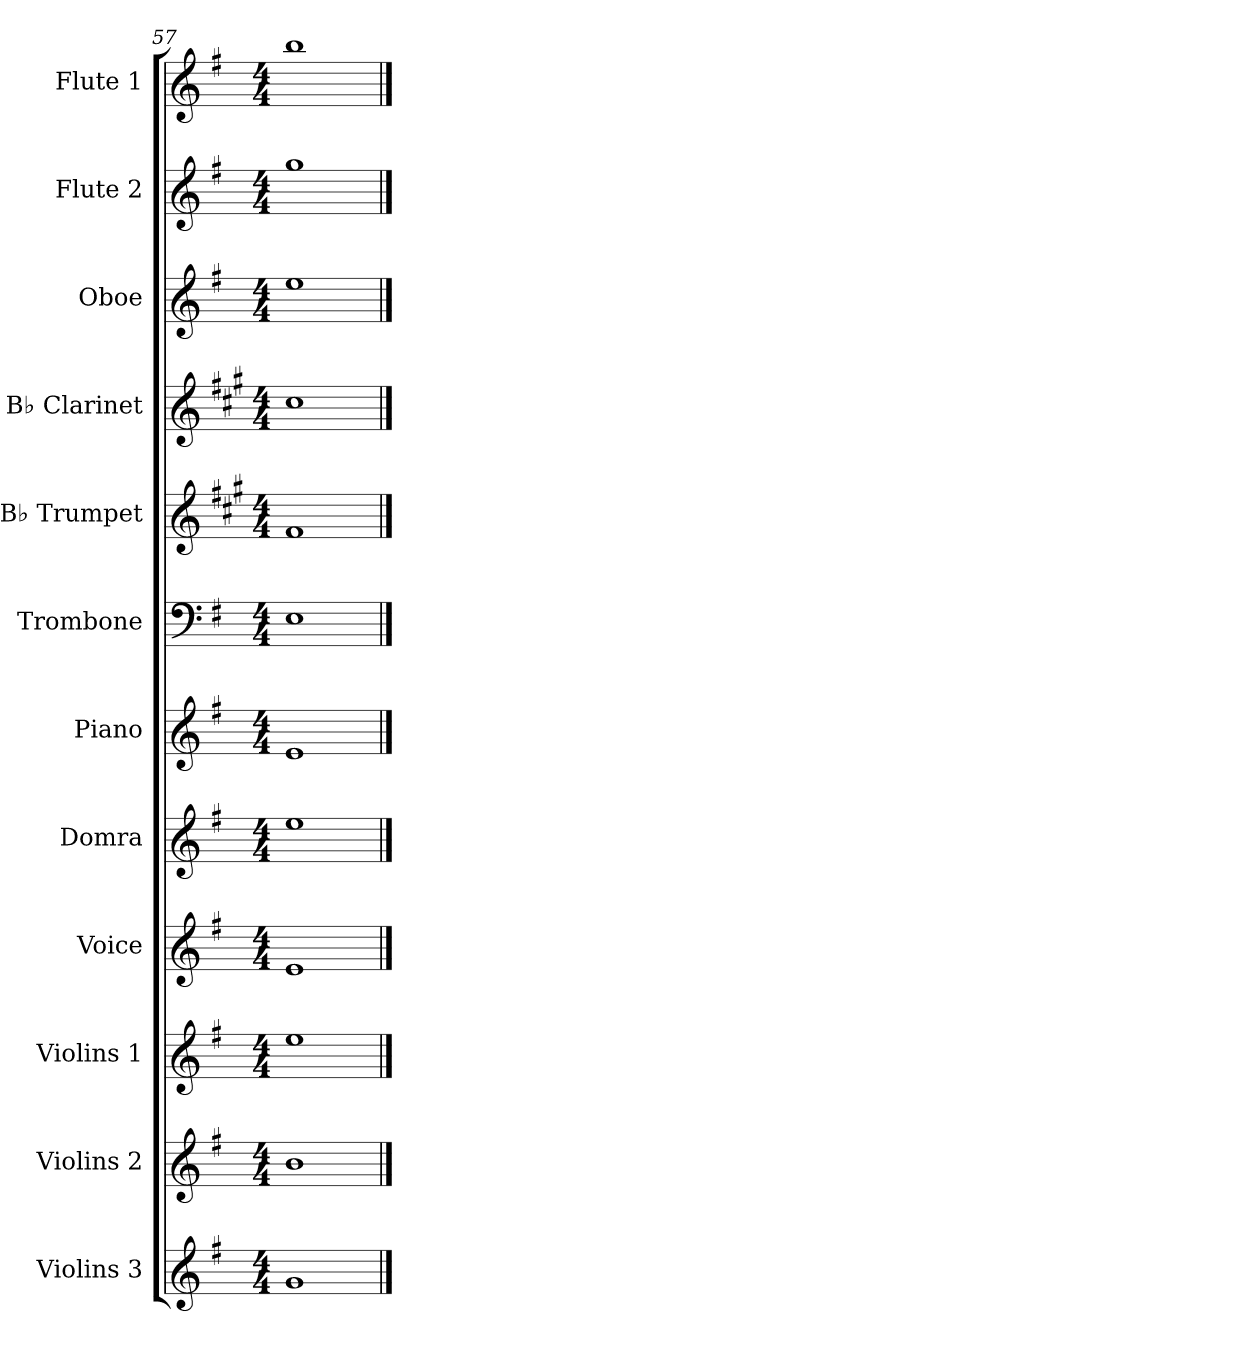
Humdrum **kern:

**kern	**kern	**kern	**kern	**kern	**kern	**kern	**kern	**kern	**kern	**kern	**kern
*part12	*part11	*part10	*part9	*part8	*part7	*part6	*part5	*part4	*part3	*part2	*part1
*staff12	*staff11	*staff10	*staff9	*staff8	*staff7	*staff6	*staff5	*staff4	*staff3	*staff2	*staff1
*I"Violins 3	*I"Violins 2	*I"Violins 1	*I"Voice	*I"Domra	*I"Piano	*I"Trombone	*I"B♭ Trumpet	*I"B♭ Clarinet	*I"Oboe	*I"Flute 2	*I"Flute 1
*I'Vlns. 3	*I'Vlns. 2	*I'Vlns. 1	*I'Vo.	*I'Dom.	*I'Pno.	*I'Tbn.	*I'B♭ Tpt.	*I'B♭ Cl.	*I'Ob.	*I'Fl. 2	*I'Fl. 1
*clefG2	*clefG2	*clefG2	*clefG2	*clefG2	*clefG2	*clefF4	*clefG2	*clefG2	*clefG2	*clefG2	*clefG2
*	*	*	*	*	*	*	*ITrd1c2	*ITrd1c2	*	*	*
*k[f#]	*k[f#]	*k[f#]	*k[f#]	*k[f#]	*k[f#]	*k[f#]	*k[f#]	*k[f#]	*k[f#]	*k[f#]	*k[f#]
*M4/4	*M4/4	*M4/4	*M4/4	*M4/4	*M4/4	*M4/4	*M4/4	*M4/4	*M4/4	*M4/4	*M4/4
=57	=57	=57	=57	=57	=57	=57	=57	=57	=57	=57	=57
1g	1b	1ee	1e	1ee	1e	1E	1e	1b	1ee	1gg	1bb
==	==	==	==	==	==	==	==	==	==	==	==
*-	*-	*-	*-	*-	*-	*-	*-	*-	*-	*-	*-
